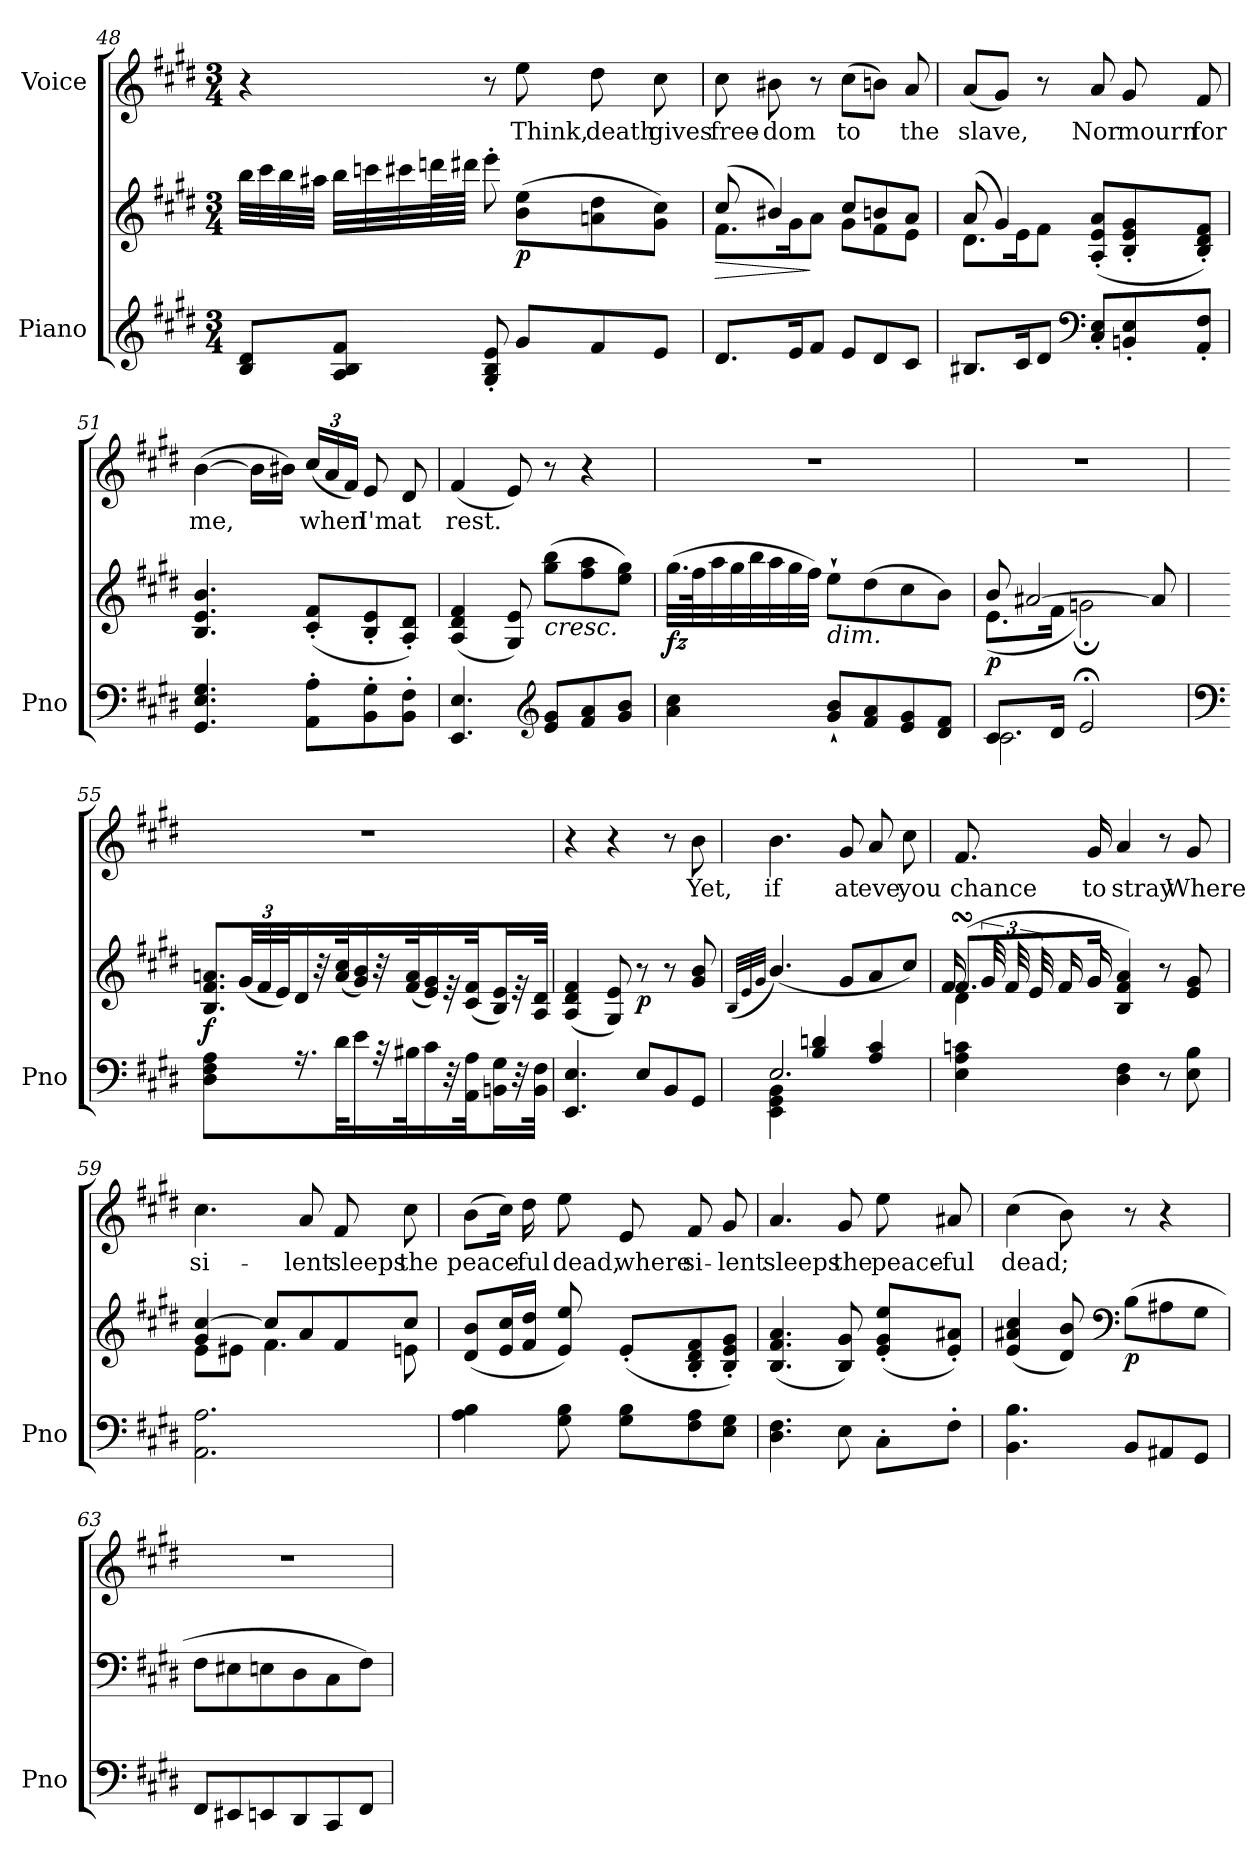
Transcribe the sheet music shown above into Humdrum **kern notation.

**kern	**kern	**dynam	**kern	**text
*part2	*part2	*part2	*part1	*part1
*staff3	*staff2	*staff2/3	*staff1	*staff1
*I"Piano	*	*	*I"Voice	*
*I'Pno	*	*	*	*
*clefG2	*clefG2	*	*clefG2	*
*k[f#c#g#d#]	*k[f#c#g#d#]	*	*k[f#c#g#d#]	*
*M3/4	*M3/4	*	*M3/4	*
=48	=48	=48	=48	=48
8B/ 8d#/L	32bb\LLL	.	4r	.
.	32ccc#\	.	.	.
.	32bb\	.	.	.
.	32aa#X\JJJ	.	.	.
8A/ 8B/ 8f#/J	32bb\LLL	.	.	.
.	32cccn\	.	.	.
.	32ccc#X\	.	.	.
.	64dddn\L	.	.	.
.	64ddd#X\JJJJ	.	.	.
8G#/' 8B/' 8e/'	8eee'\	.	8r	.
!	!	!LO:DY:b	!	!LO:LY:b
8g#/L	(8b\ 8ee\L	p	8ee\	Think,
!	!	!	!	!LO:LY:b
8f#/	8an\ 8dd#\	.	8dd#\	death
!	!	!	!	!LO:LY:b
8e/J	8g#\ 8cc#\J)	.	8cc#\	gives
!!LO:LB:g=z
=49	=49	=49	=49	=49
!	!	!LO:HP:b	!	!LO:LY:b
*	*^	*	*	*
8.d#/L	(8cc#/	8.f#\L	>	8cc#\	free-
!	!	!	!	!	!LO:LY:b
.	4b#X/)	.	.	8b#X\	-dom
16e/K	.	16g#\K	.	.	.
8f#/J	.	8a\J	]	8r	.
!	!	!	!	!	!LO:LY:b
8e/L	8cc#/L	8g#\L	.	(8cc#\L	to
8d#/	8bn/	8f#\	.	8bn\J)	.
!	!	!	!	!	!LO:LY:b
8c#/J	8a/J	8e\J	.	8a/	the
!!LO:LB:g=z
=50	=50	=50	=50	=50	=50
!	!	!	!	!	!LO:LY:b
8.B#X/L	(8a/	8.d#\L	.	(8a/L	slave,
.	4g#/)	.	.	8g#/J)	.
16c#/K	.	16e\K	.	.	.
8d#/J	.	8f#\J	.	8r	.
*clefF4	*	*	*	*	*
!	!	!	!	!	!LO:LY:b
8C#/' 8E/'L	(8A/' 8e/' 8a/'L	4.ryy	.	8a/	Nor
!	!	!	!	!	!LO:LY:b
8BBn/' 8E/'	8B/' 8e/' 8g#/'	.	.	8g#/	mourn
!	!	!	!	!	!LO:LY:b
8AA/' 8F#/'J	8B/' 8d#/' 8f#/'J)	.	.	8f#/	for
*	*v	*v	*	*	*
=51	=51	=51	=51	=51
!	!	!	!	!LO:LY:b
4.GG#/ 4.E/ 4.G#/	4.B/ 4.e/ 4.b/	.	([4b\	me,
.	.	.	16b\LL]	.
.	.	.	16b#X\JJ)	.
*	*	*	*Xbrackettup	*
!	!	!	!	!LO:LY:b
8AA\' 8A\'L	(8c#/' 8f#/'L	.	(24cc#/LL	when
.	.	.	24a/	.
.	.	.	24f#/JJ)	.
!	!	!	!	!LO:LY:b
8BB\' 8G#\'	8B/' 8e/'	.	8e/	I'm
!	!	!	!	!LO:LY:b
8BB\' 8F#\'J	8A/' 8d#/'J)	.	8d#/	at
=52	=52	=52	=52	=52
!	!	!	!	!LO:LY:b
4.EE/ 4.E/	(4A/ 4d#/ 4f#/	.	(4f#/	rest.
.	8G#/ 8e/)	.	8e/)	.
*clefG2	*	*	*	*
!	!LO:TX:b:i:t=cresc.	!	!	!
8e/ 8g#/L	(8gg#\ 8bb\L	.	8r	.
8f#/ 8a/	8ff#\ 8aa\	.	4r	.
8g#/ 8b/J	8ee\ 8gg#\J)	.	.	.
!!LO:LB:g=z
=53	=53	=53	=53	=53
!	!	!LO:DY:b	!	!
4a\ 4cc#\	(32.gg#\LLL	fz	2.r	.
.	64ff#\K	.	.	.
.	32aa\	.	.	.
.	32gg#\	.	.	.
.	32bb\	.	.	.
.	32aa\	.	.	.
.	32gg#\	.	.	.
.	32ff#\JJJ)	.	.	.
!	!LO:TX:b:i:t=dim.	!	!	!
8g#/` 8b/`L	8ee`\L	.	.	.
8f#/ 8a/	(8dd#\	.	.	.
8e/ 8g#/	8cc#\	.	.	.
8d#/ 8f#/J	8b\J)	.	.	.
!!LO:PB:g=z
=54	=54	=54	=54	=54
*^	*^	*	*	*
!	!	!	!	!LO:DY:b	!	!
8.c#/L	2.c#\	8b/	(8.e\L	p	2.r	.
.	.	[2a#X/	.	.	.	.
16d#/Jk	.	.	16f#\Jk	.	.	.
2e;/	.	.	2gn;\)	.	.	.
.	.	8a#/]	.	.	.	.
*v	*v	*	*	*	*	*
*	*v	*v	*	*	*
=55	=55	=55	=55	=55
*clefF4	*	*	*	*
!	!	!LO:DY:b	!	!
4D#\ 4F#\ 4A\	8.B/ 8.f#/ 8.an/L	f	2.r	.
*	*Xbrackettup	*	*	*
.	(48g#/LL	.	.	.
.	48f#/	.	.	.
.	48e/JJJ)	.	.	.
16.r	16d#/LL	.	.	.
.	32r	.	.	.
32d#\	(<32a/ 32cc#/JJJ	.	.	.
16e\LL	16g#/ 16b/LL)	.	.	.
32r	32r	.	.	.
32B#X\JJJ	(<32f#/ 32a/JJJ	.	.	.
16c#\LL	16e/ 16g#/LL)	.	.	.
32r	32r	.	.	.
32AA\ 32A\JJJ	(<32c#/ 32f#/JJJ	.	.	.
16BBn\ 16G#\LL	16B/ 16e/LL)	.	.	.
32r	32r	.	.	.
32BB\ 32F#\JJJ	32A/ 32d#/JJJ	.	.	.
=56	=56	=56	=56	=56
4.EE/ 4.E/	(4A/ 4d#/ 4f#/	.	4r	.
.	8G#/ 8e/)	.	4r	.
!	!	!LO:DY:b	!	!
8E/L	8r	p	.	.
8BB/	8r	.	8r	.
!	!	!	!	!LO:LY:b
8GG#/J	8g#/ 8b/	.	8b\	Yet,
!!LO:LB:g=z
=57	=57	=57	=57	=57
.	(32qB/LLL	.	.	.
.	32qe/	.	.	.
.	32qg#/JJJ	.	.	.
*^	*	*	*	*
!	!	!	!	!	!LO:LY:b
4EE\ 4GG#\ 4BB\	2.E/	(4.b/)	.	4.b\	if
4B/ 4dn/	.	.	.	.	.
!	!	!	!	!	!LO:LY:b
.	.	8g#/L	.	8g#/	at
!	!	!	!	!	!LO:LY:b
4A/ 4c#/	.	8a/	.	8a/	eve
!	!	!	!	!	!LO:LY:b
.	.	8cc#/J)	.	8cc#\	you
*v	*v	*	*	*	*
=58	=58	=58	=58	=58
*	*^	*	*	*
*	*	*^	*	*	*
!	!	!	!	!	!	!LO:LY:b
4E\ 4A\ 4cn\	(8.f#sSSS/L	4d#\	16f#!	.	8.f#/	chance
*	*	*	*brackettup	*	*	*
.	.	.	48g#!	.	.	.
.	.	.	48f#!	.	.	.
.	.	.	48e!	.	.	.
.	.	.	16f#!	.	.	.
!	!	!	!	!	!	!LO:LY:b
.	16g#/Jk	.	16g#!	.	16g#/	to
!	!	!	!	!	!	!LO:LY:b
4D#\ 4F#\	4B/ 4f#/ 4a/)	2ryy	2ryy	.	4a/	stray
8r	8r	.	.	.	8r	.
!	!	!	!	!	!	!LO:LY:b
8E\ 8B\	8e/ 8g#/	.	.	.	8g#/	Where
*	*	*v	*v	*	*	*
=59	=59	=59	=59	=59	=59
!	!	!	!	!	!LO:LY:b
2.AA\ 2.A\	4g#/ [4cc#/	8e\L	.	4.cc#\	si-
.	.	8e#X\J	.	.	.
.	8cc#/L]	4.f#\	.	.	.
!	!	!	!	!	!LO:LY:b
.	8a/	.	.	8a/	-lent
!	!	!	!	!	!LO:LY:b
.	8f#/	.	.	8f#/	sleeps
!	!	!	!	!	!LO:LY:b
.	8cc#/J	8en\	.	8cc#\	the
!!LO:PB:g=z
=60	=60	=60	=60	=60	=60
!	!	!	!	!	!LO:LY:b
*	*v	*v	*	*	*
4A\ 4B\	(8d#/ 8b/L	.	(8b\L	peace-
.	16e/ 16cc#/L	.	16cc#\Jk)	.
!	!	!	!	!LO:LY:b
.	16f#/ 16dd#/JJ	.	16dd#\	-ful
!	!	!	!	!LO:LY:b
8G#\ 8B\	8e/ 8ee/)	.	8ee\	dead,
!	!	!	!	!LO:LY:b
8G#\ 8B\L	(8e'/L	.	8e/	where
!	!	!	!	!LO:LY:b
8F#\ 8A\	8B/' 8d#/' 8f#/'	.	8f#/	si-
!	!	!	!	!LO:LY:b
8E\ 8G#\J	8B/' 8e/' 8g#/'J)	.	8g#/	-lent
=61	=61	=61	=61	=61
!	!	!	!	!LO:LY:b
4.D#\ 4.F#\	(4.B/ 4.f#/ 4.a/	.	4.a/	sleeps
!	!	!	!	!LO:LY:b
8E\	8B/ 8g#/)	.	8g#/	the
!	!	!	!	!LO:LY:b
8C#'\L	(8e/' 8g#/' 8ee/'L	.	8ee\	peace-
!	!	!	!	!LO:LY:b
8F#'\J	8e/' 8a#X/'J)	.	8a#X/	-ful
=62	=62	=62	=62	=62
!	!	!	!	!LO:LY:b
4.BB\ 4.B\	(4e/ 4a#X/ 4cc#/	.	(4cc#\	dead;
.	8d#/ 8b/)	.	8b\)	.
*	*clefF4	*	*	*
!	!	!LO:DY:b	!	!
8BB/L	(8B\L	p	8r	.
8AA#X/	8A#X\	.	4r	.
8GG#/J	8G#\J	.	.	.
!!LO:LB:g=z
=63	=63	=63	=63	=63
8FF#/L	8F#\L	.	2.r	.
8EE#X/	8E#X\	.	.	.
8EEn/	8En\	.	.	.
8DD#/	8D#\	.	.	.
8CC#/	8C#\	.	.	.
8FF#/J	8F#\J)	.	.	.
=	=	=	=	=
*-	*-	*-	*-	*-
